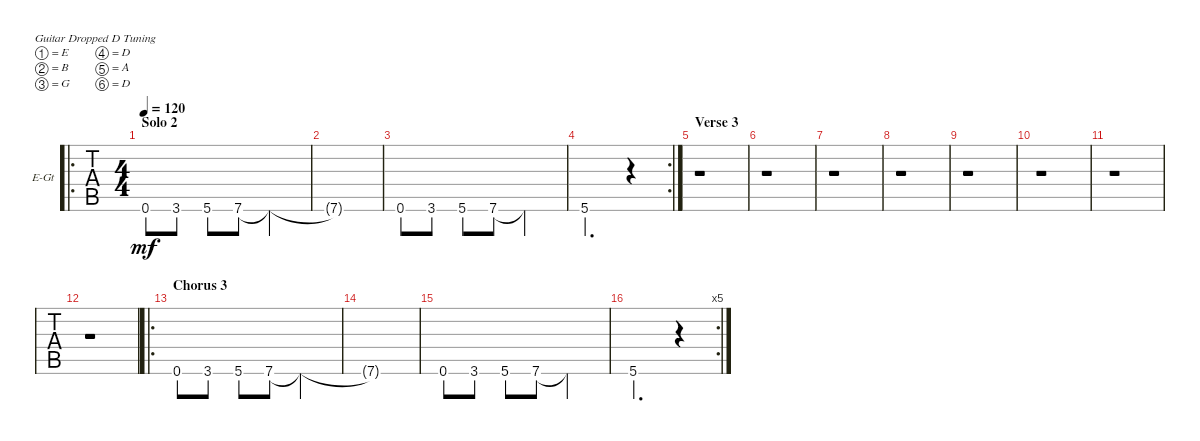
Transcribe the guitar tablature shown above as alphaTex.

\defaultSystemsLayout 4
\bracketExtendMode groupsimilarinstruments
\firstSystemTrackNameOrientation horizontal
\otherSystemsTrackNameOrientation horizontal
\track ("Guitar 3 Dropped D" "E-Gt") {instrument distortionguitar}
\staff {tabs}
\tuning (E4 B3 G3 D3 A2 D2)
\ro
\ts (4 4)
\section ("" "Solo 2")
\tempo 120
\clef g2
\ks c
0.6.8{dy mf} 3.6.8 5.6.8 7.6.8 7.6{t}.2 |
7.6{t}.1 |
0.6.8 3.6.8 5.6.8 7.6.8 7.6{t}.2 |
\rc 2
5.6.2{d} r.4 |
\section ("" "Verse 3")
r.1 |
r.1 |
r.1 |
r.1 |
r.1 |
r.1 |
r.1 |
r.1 |
\ro
\section ("" "Chorus 3")
0.6.8 3.6.8 5.6.8 7.6.8 7.6{t}.2 |
7.6{t}.1 |
0.6.8 3.6.8 5.6.8 7.6.8 7.6{t}.2 |
\rc 5
5.6.2{d} r.4
